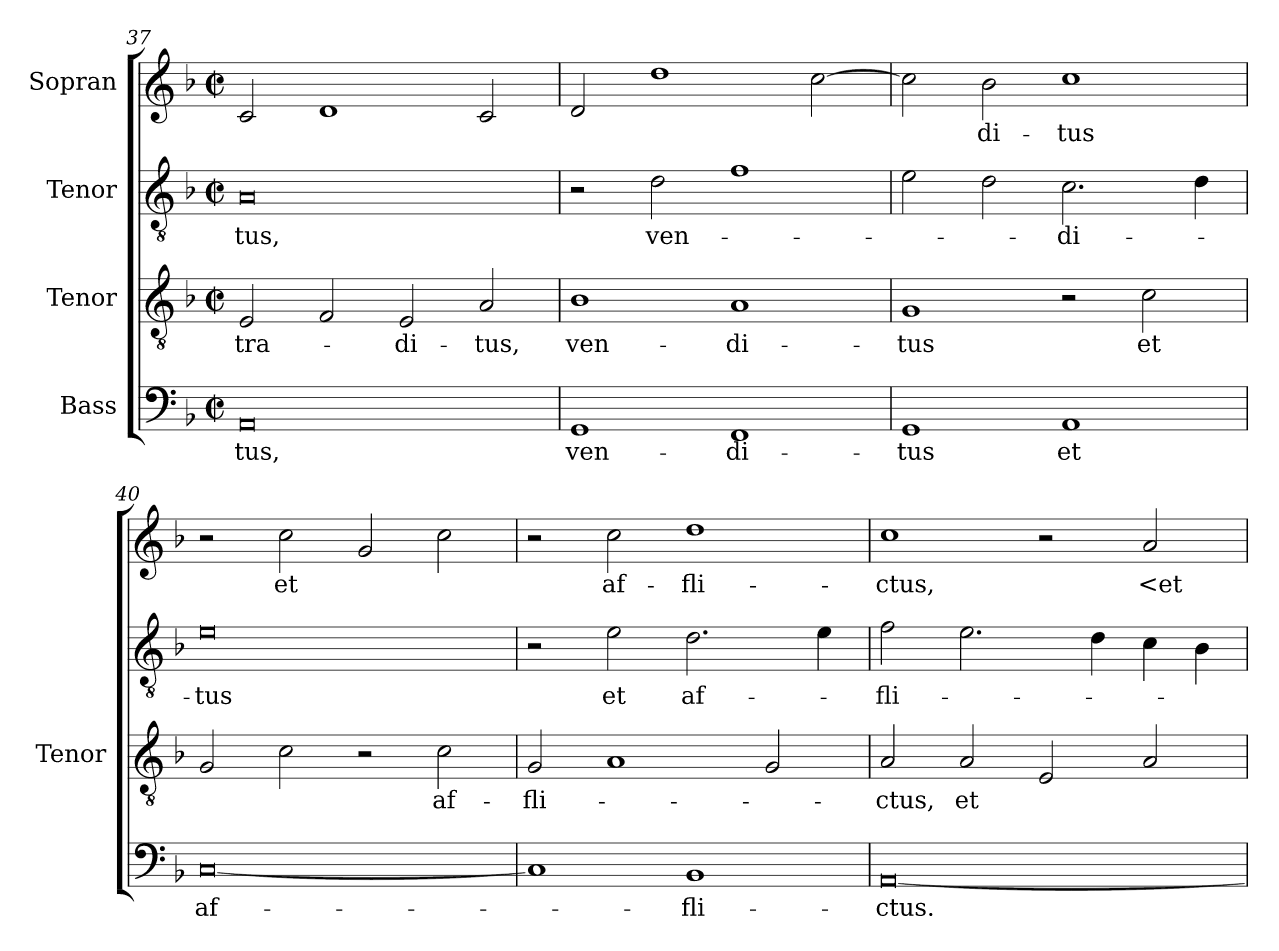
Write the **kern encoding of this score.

**kern	**text	**kern	**text	**kern	**text	**kern	**text
*part4	*part4	*part3	*part3	*part2	*part2	*part1	*part1
*staff4	*staff4	*staff3	*staff3	*staff2	*staff2	*staff1	*staff1
*I"Bass	*	*I"Tenor	*	*I"Tenor	*	*I"Sopran	*
*	*	*I'Tenor	*	*	*	*	*
*clefF4	*	*clefGv2	*	*clefGv2	*	*clefG2	*
*	*	*ITrd7c12	*	*ITrd7c12	*	*	*
*k[b-]	*	*k[b-]	*	*k[b-]	*	*k[b-]	*
*F:	*	*F:	*	*F:	*	*F:	*
*M2/2	*	*M2/2	*	*M2/2	*	*M2/2	*
*met(c|)	*	*met(c|)	*	*met(c|)	*	*met(c|)	*
=37	=37	=37	=37	=37	=37	=37	=37
!	!LO:LY:b:color=#000000	!	!	!	!	!	!
!	!	!	!LO:LY:b:color=#000000	!	!	!	!
!	!	!	!	!	!LO:LY:b:color=#000000	!	!
0AAi	-tus,	2EEi/	tra-	0AAi	-tus,	2ci/	.
.	.	2FFi/	.	.	.	1di	.
!	!	!	!LO:LY:b:color=#000000	!	!	!	!
.	.	2EEi/	-di-	.	.	.	.
!	!	!	!LO:LY:b:color=#000000	!	!	!	!
.	.	2AAi/	-tus,	.	.	2ci/	.
=38	=38	=38	=38	=38	=38	=38	=38
!	!LO:LY:b:color=#000000	!	!	!	!	!	!
!	!	!	!LO:LY:b:color=#000000	!	!	!	!
1GGi	ven-	1BB-i	ven-	2r	.	2di/	.
!	!	!	!	!	!LO:LY:b:color=#000000	!	!
.	.	.	.	2Di\	ven-	1ddi	.
!	!LO:LY:b:color=#000000	!	!	!	!	!	!
!	!	!	!LO:LY:b:color=#000000	!	!	!	!
1FFi	-di-	1AAi	-di-	1Fi	.	.	.
.	.	.	.	.	.	[>2cci\	.
=39	=39	=39	=39	=39	=39	=39	=39
!	!LO:LY:b:color=#000000	!	!	!	!	!	!
!	!	!	!LO:LY:b:color=#000000	!	!	!	!
1GGi	-tus	1GGi	-tus	2Ei\	.	2cci\]	.
!	!	!	!	!	!	!	!LO:LY:b:color=#000000
.	.	.	.	2Di\	.	2b-i\	-di-
!	!LO:LY:b:color=#000000	!	!	!	!	!	!
!	!	!	!	!	!LO:LY:b:color=#000000	!	!
!	!	!	!	!	!	!	!LO:LY:b:color=#000000
1AAi	et	2r	.	2.Ci\	-di-	1cci	-tus
!	!	!	!LO:LY:b:color=#000000	!	!	!	!
.	.	2Ci\	et	.	.	.	.
.	.	.	.	4Di\	.	.	.
=40	=40	=40	=40	=40	=40	=40	=40
!	!LO:LY:b:color=#000000	!	!	!	!	!	!
!	!	!	!	!	!LO:LY:b:color=#000000	!	!
[<0Ci	af-	2GGi/	.	0Ei	-tus	2r	.
!	!	!	!	!	!	!	!LO:LY:b:color=#000000
.	.	2Ci\	.	.	.	2cci\	et
.	.	2r	.	.	.	2gi/	.
!	!	!	!LO:LY:b:color=#000000	!	!	!	!
.	.	2Ci\	af-	.	.	2cci\	.
!!LO:LB:g=z
=41	=41	=41	=41	=41	=41	=41	=41
!	!	!	!LO:LY:b:color=#000000	!	!	!	!
1Ci]	.	2GGi/	-fli-	2r	.	2r	.
!	!	!	!	!	!LO:LY:b:color=#000000	!	!
!	!	!	!	!	!	!	!LO:LY:b:color=#000000
.	.	1AAi	.	2Ei\	et	2cci\	af-
!	!LO:LY:b:color=#000000	!	!	!	!	!	!
!	!	!	!	!	!LO:LY:b:color=#000000	!	!
!	!	!	!	!	!	!	!LO:LY:b:color=#000000
1BB-i	-fli-	.	.	2.Di\	af-	1ddi	-fli-
.	.	2GGi/	.	.	.	.	.
.	.	.	.	4Ei\	.	.	.
=42	=42	=42	=42	=42	=42	=42	=42
!	!LO:LY:b:color=#000000	!	!	!	!	!	!
!	!	!	!LO:LY:b:color=#000000	!	!	!	!
!	!	!	!	!	!LO:LY:b:color=#000000	!	!
!	!	!	!	!	!	!	!LO:LY:b:color=#000000
[<0AAi	-ctus.	2AAi/	-ctus,	2Fi\	-fli-	1cci	-ctus,
!	!	!	!LO:LY:b:color=#000000	!	!	!	!
.	.	2AAi/	et	2.Ei\	.	.	.
.	.	2EEi/	.	.	.	2r	.
.	.	.	.	4Di\	.	.	.
!	!	!	!	!	!	!	!LO:LY:b:color=#000000
.	.	2AAi/	.	4Ci\	.	2ai/	<et
.	.	.	.	4BB-i\	.	.	.
=	=	=	=	=	=	=	=
*-	*-	*-	*-	*-	*-	*-	*-
